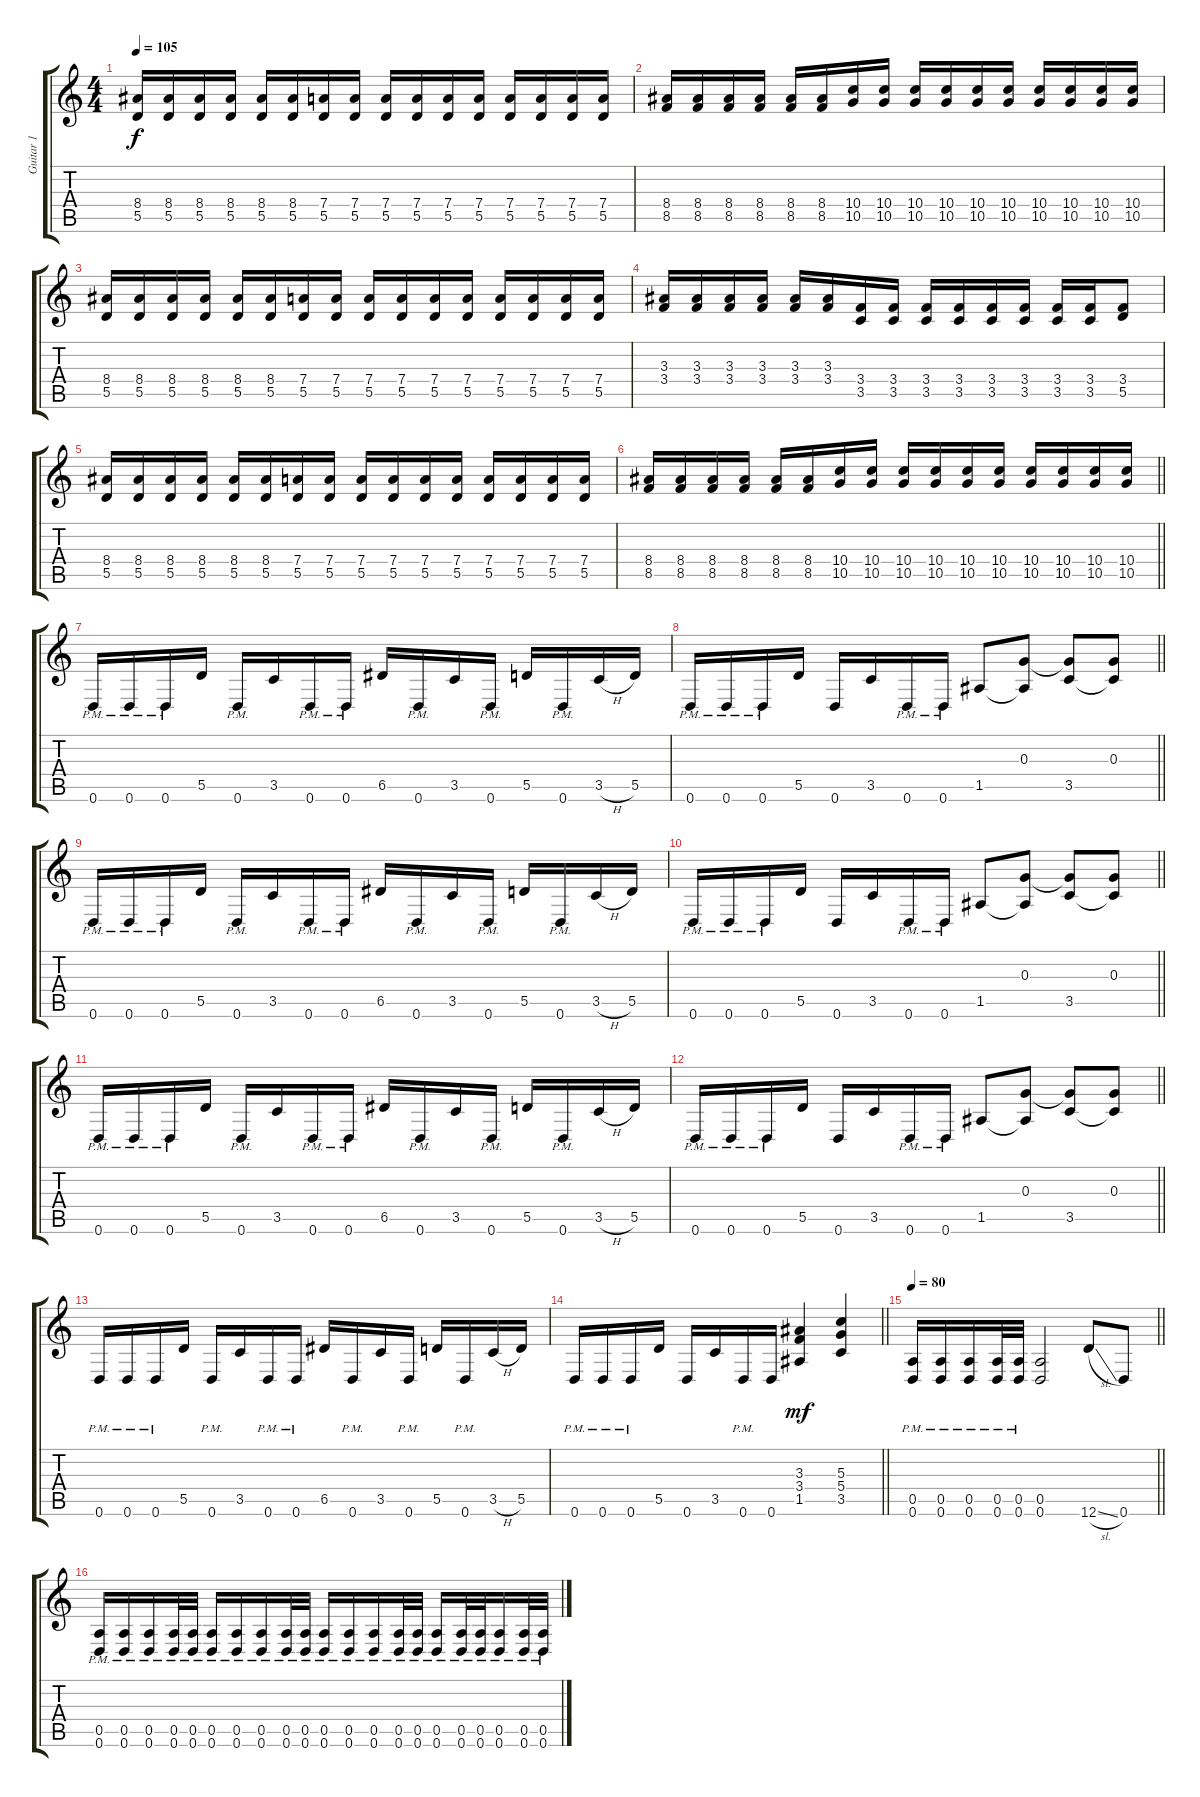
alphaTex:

\track ("Guitar 1" "Guitar 1") {instrument distortionguitar}
\staff {score tabs}
\tuning (E4 B3 G3 D3 A2 D2) {hide}
\ts (4 4)
\tempo 105
\clef g2
\ks c
(8.4 5.5).16{dy f} (8.4 5.5).16 (8.4 5.5).16 (8.4 5.5).16 (8.4 5.5).16 (8.4 5.5).16 (7.4 5.5).16 (7.4 5.5).16 (7.4 5.5).16 (7.4 5.5).16 (7.4 5.5).16 (7.4 5.5).16 (7.4 5.5).16 (7.4 5.5).16 (7.4 5.5).16 (7.4 5.5).16 |
(8.4 8.5).16 (8.4 8.5).16 (8.4 8.5).16 (8.4 8.5).16 (8.4 8.5).16 (8.4 8.5).16 (10.4 10.5).16 (10.4 10.5).16 (10.4 10.5).16 (10.4 10.5).16 (10.4 10.5).16 (10.4 10.5).16 (10.4 10.5).16 (10.4 10.5).16 (10.4 10.5).16 (10.4 10.5).16 |
(8.4 5.5).16 (8.4 5.5).16 (8.4 5.5).16 (8.4 5.5).16 (8.4 5.5).16 (8.4 5.5).16 (7.4 5.5).16 (7.4 5.5).16 (7.4 5.5).16 (7.4 5.5).16 (7.4 5.5).16 (7.4 5.5).16 (7.4 5.5).16 (7.4 5.5).16 (7.4 5.5).16 (7.4 5.5).16 |
(3.3 3.4).16 (3.3 3.4).16 (3.3 3.4).16 (3.3 3.4).16 (3.3 3.4).16 (3.3 3.4).16 (3.4 3.5).16 (3.4 3.5).16 (3.4 3.5).16 (3.4 3.5).16 (3.4 3.5).16 (3.4 3.5).16 (3.4 3.5).16 (3.4 3.5).16 (3.4 5.5).8 |
(8.4 5.5).16 (8.4 5.5).16 (8.4 5.5).16 (8.4 5.5).16 (8.4 5.5).16 (8.4 5.5).16 (7.4 5.5).16 (7.4 5.5).16 (7.4 5.5).16 (7.4 5.5).16 (7.4 5.5).16 (7.4 5.5).16 (7.4 5.5).16 (7.4 5.5).16 (7.4 5.5).16 (7.4 5.5).16 |
\barLineRight lightlight
(8.4 8.5).16 (8.4 8.5).16 (8.4 8.5).16 (8.4 8.5).16 (8.4 8.5).16 (8.4 8.5).16 (10.4 10.5).16 (10.4 10.5).16 (10.4 10.5).16 (10.4 10.5).16 (10.4 10.5).16 (10.4 10.5).16 (10.4 10.5).16 (10.4 10.5).16 (10.4 10.5).16 (10.4 10.5).16 |
\section ("" "")
0.6{pm}.16 0.6{pm}.16 0.6{pm}.16 5.5.16 0.6{pm}.16 3.5.16 0.6{pm}.16 0.6{pm}.16 6.5.16 0.6{pm}.16 3.5.16 0.6{pm}.16 5.5.16 0.6{pm}.16 3.5{h}.16 5.5.16 |
\barLineRight lightlight
0.6{pm}.16 0.6{pm}.16 0.6{pm}.16 5.5.16 0.6.16 3.5.16 0.6{pm}.16 0.6{pm}.16 1.5.8 (0.3 1.5{t}).8 (0.3{t} 3.5).8 (0.3 3.5{t}).8 |
0.6{pm}.16 0.6{pm}.16 0.6{pm}.16 5.5.16 0.6{pm}.16 3.5.16 0.6{pm}.16 0.6{pm}.16 6.5.16 0.6{pm}.16 3.5.16 0.6{pm}.16 5.5.16 0.6{pm}.16 3.5{h}.16 5.5.16 |
\barLineRight lightlight
0.6{pm}.16 0.6{pm}.16 0.6{pm}.16 5.5.16 0.6.16 3.5.16 0.6{pm}.16 0.6{pm}.16 1.5.8 (0.3 1.5{t}).8 (0.3{t} 3.5).8 (0.3 3.5{t}).8 |
0.6{pm}.16 0.6{pm}.16 0.6{pm}.16 5.5.16 0.6{pm}.16 3.5.16 0.6{pm}.16 0.6{pm}.16 6.5.16 0.6{pm}.16 3.5.16 0.6{pm}.16 5.5.16 0.6{pm}.16 3.5{h}.16 5.5.16 |
\barLineRight lightlight
0.6{pm}.16 0.6{pm}.16 0.6{pm}.16 5.5.16 0.6.16 3.5.16 0.6{pm}.16 0.6{pm}.16 1.5.8 (0.3 1.5{t}).8 (0.3{t} 3.5).8 (0.3 3.5{t}).8 |
0.6{pm}.16 0.6{pm}.16 0.6{pm}.16 5.5.16 0.6{pm}.16 3.5.16 0.6{pm}.16 0.6{pm}.16 6.5.16 0.6{pm}.16 3.5.16 0.6{pm}.16 5.5.16 0.6{pm}.16 3.5{h}.16 5.5.16 |
\barLineRight lightlight
0.6{pm}.16 0.6{pm}.16 0.6{pm}.16 5.5.16 0.6.16 3.5.16 0.6{pm}.16 0.6.16 (3.3 3.4 1.5).4{dy mf} (5.3 5.4 3.5).4 |
\tempo 80
\barLineRight lightlight
(0.5{pm} 0.6).16 (0.5{pm} 0.6{pm}).16 (0.5{pm} 0.6).16 (0.5{pm} 0.6{pm}).32 (0.5{pm} 0.6{pm}).32 (0.5 0.6).2 12.6{sl}.8 0.6.8 |
\section ("" "")
(0.5{pm} 0.6{pm}).16 (0.5{pm} 0.6{pm}).16 (0.5{pm} 0.6{pm}).16 (0.5{pm} 0.6{pm}).32 (0.5{pm} 0.6{pm}).32 (0.5{pm} 0.6{pm}).16 (0.5{pm} 0.6{pm}).16 (0.5{pm} 0.6{pm}).16 (0.5{pm} 0.6{pm}).32 (0.5{pm} 0.6{pm}).32 (0.5{pm} 0.6{pm}).16 (0.5{pm} 0.6{pm}).16 (0.5{pm} 0.6{pm}).16 (0.5{pm} 0.6{pm}).32 (0.5{pm} 0.6{pm}).32 (0.5{pm} 0.6{pm}).16 (0.5{pm} 0.6{pm}).32 (0.5{pm} 0.6{pm}).32 (0.5{pm} 0.6{pm}).16 (0.5{pm} 0.6{pm}).32 (0.5{pm} 0.6{pm}).32
